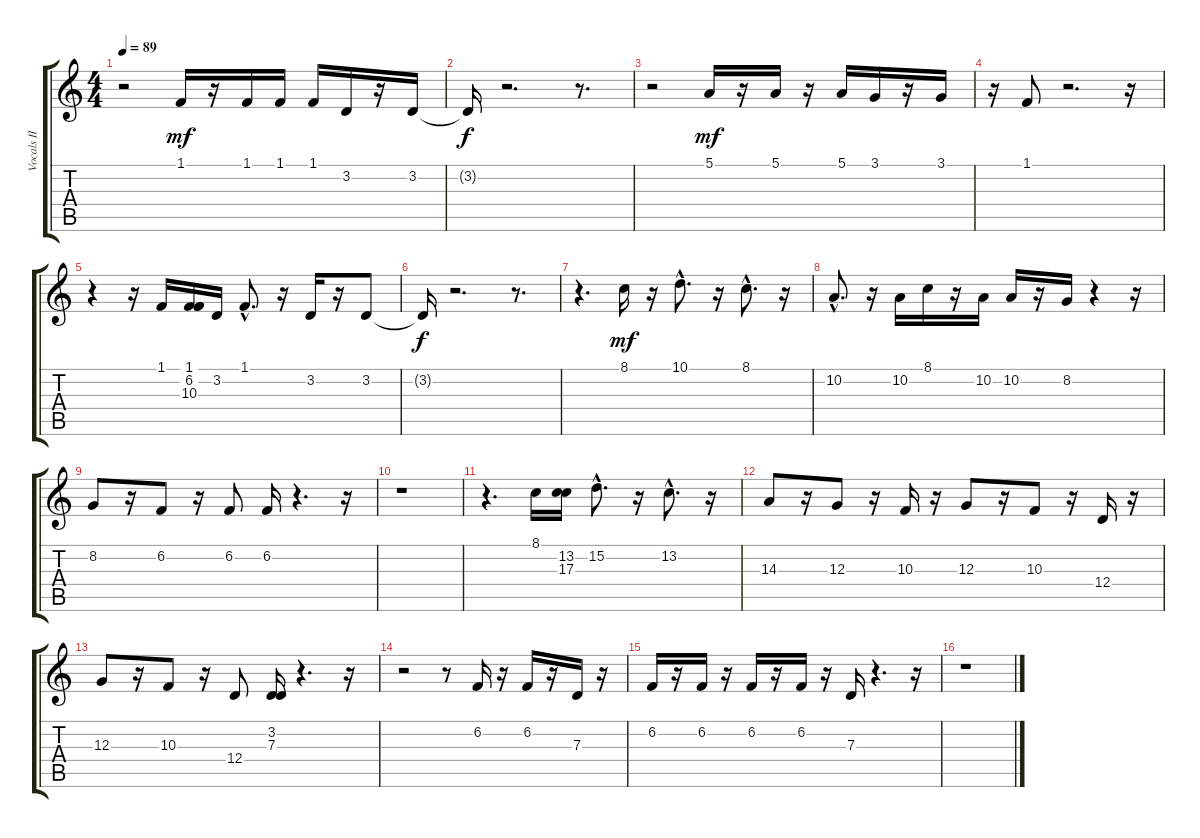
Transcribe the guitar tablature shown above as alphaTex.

\track ("Vocals II" "Vocals II") {instrument rockorgan}
\staff {score tabs}
\tuning (E4 B3 G3 D3 A2 E2) {hide}
\ts (4 4)
\tempo 89
\clef g2
\ks c
r.2{dy mf} 1.1.16 r.16 1.1.16 1.1.16 1.1.16 3.2.16 r.16 3.2.16 |
3.2{t}.16{dy f} r.2{d} r.8{d} |
r.2 5.1.16{dy mf} r.16 5.1.16 r.16 5.1.16 3.1.16 r.16 3.1.16 |
r.16 1.1.8 r.2{d} r.16 |
r.4 r.16 1.1.16 (1.1 6.2 10.3).16 3.2.16 1.1{hac}.8{d} r.16 3.2.16 r.16 3.2.8 |
3.2{t}.16{dy f} r.2{d} r.8{d} |
r.4{d} 8.1.16{dy mf} r.16 10.1{hac}.8{d} r.16 8.1{hac}.8{d} r.16 |
10.2{hac}.8{d} r.16 10.2.16 8.1.16 r.16 10.2.16 10.2.16 r.16 8.2.16 r.4 r.16 |
8.2.8 r.16 6.2.8 r.16 6.2.8 6.2.16 r.4{d} r.16 |
r.1 |
r.4{d} 8.1.16 (13.2 17.3).16 15.2{hac}.8{d} r.16 13.2{hac}.8{d} r.16 |
14.3.8 r.16 12.3.8 r.16 10.3.16 r.16 12.3.8 r.16 10.3.8 r.16 12.4.16 r.16 |
12.3.8 r.16 10.3.8 r.16 12.4.8 (3.2 7.3).16 r.4{d} r.16 |
r.2 r.8 6.2.16 r.16 6.2.16 r.16 7.3.16 r.16 |
6.2.16 r.16 6.2.16 r.16 6.2.16 r.16 6.2.16 r.16 7.3.16 r.4{d} r.16 |
r.1
